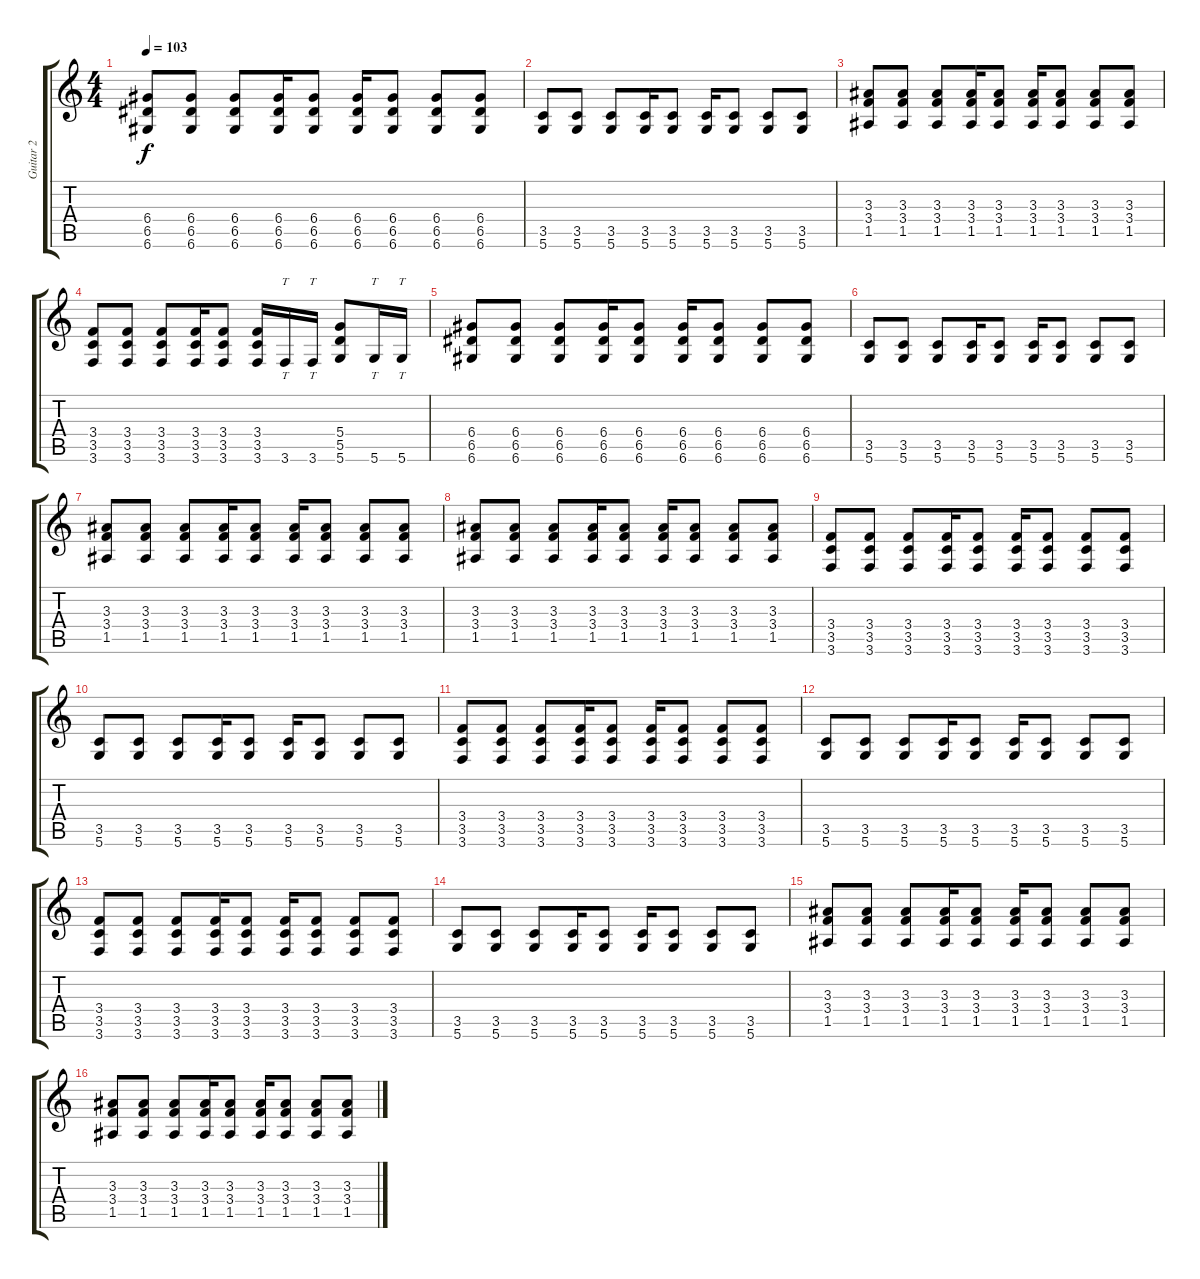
\track ("Guitar 2" "Guitar 2") {instrument distortionguitar}
\staff {score tabs}
\tuning (E4 B3 G3 D3 A2 D2) {hide}
\ts (4 4)
\tempo 103
\clef g2
\ks c
(6.4 6.5 6.6).8{dy f volume 13} (6.4 6.5 6.6).8 (6.4 6.5 6.6).8 (6.4 6.5 6.6).16 (6.4 6.5 6.6).8 (6.4 6.5 6.6).16 (6.4 6.5 6.6).8 (6.4 6.5 6.6).8 (6.4 6.5 6.6).8 |
(3.5 5.6).8 (3.5 5.6).8 (3.5 5.6).8 (3.5 5.6).16 (3.5 5.6).8 (3.5 5.6).16 (3.5 5.6).8 (3.5 5.6).8 (3.5 5.6).8 |
(3.3 3.4 1.5).8 (3.3 3.4 1.5).8 (3.3 3.4 1.5).8 (3.3 3.4 1.5).16 (3.3 3.4 1.5).8 (3.3 3.4 1.5).16 (3.3 3.4 1.5).8 (3.3 3.4 1.5).8 (3.3 3.4 1.5).8 |
(3.4 3.5 3.6).8 (3.4 3.5 3.6).8 (3.4 3.5 3.6).8 (3.4 3.5 3.6).16 (3.4 3.5 3.6).8 (3.4 3.5 3.6).16 3.6.16{tt} 3.6.16{tt} (5.4 5.5 5.6).8 5.6.16{tt} 5.6.16{tt} |
(6.4 6.5 6.6).8 (6.4 6.5 6.6).8 (6.4 6.5 6.6).8 (6.4 6.5 6.6).16 (6.4 6.5 6.6).8 (6.4 6.5 6.6).16 (6.4 6.5 6.6).8 (6.4 6.5 6.6).8 (6.4 6.5 6.6).8 |
(3.5 5.6).8 (3.5 5.6).8 (3.5 5.6).8 (3.5 5.6).16 (3.5 5.6).8 (3.5 5.6).16 (3.5 5.6).8 (3.5 5.6).8 (3.5 5.6).8 |
(3.3 3.4 1.5).8 (3.3 3.4 1.5).8 (3.3 3.4 1.5).8 (3.3 3.4 1.5).16 (3.3 3.4 1.5).8 (3.3 3.4 1.5).16 (3.3 3.4 1.5).8 (3.3 3.4 1.5).8 (3.3 3.4 1.5).8 |
(3.3 3.4 1.5).8 (3.3 3.4 1.5).8 (3.3 3.4 1.5).8 (3.3 3.4 1.5).16 (3.3 3.4 1.5).8 (3.3 3.4 1.5).16 (3.3 3.4 1.5).8 (3.3 3.4 1.5).8 (3.3 3.4 1.5).8 |
(3.4 3.5 3.6).8 (3.4 3.5 3.6).8 (3.4 3.5 3.6).8 (3.4 3.5 3.6).16 (3.4 3.5 3.6).8 (3.4 3.5 3.6).16 (3.4 3.5 3.6).8 (3.4 3.5 3.6).8 (3.4 3.5 3.6).8 |
(3.5 5.6).8 (3.5 5.6).8 (3.5 5.6).8 (3.5 5.6).16 (3.5 5.6).8 (3.5 5.6).16 (3.5 5.6).8 (3.5 5.6).8 (3.5 5.6).8 |
(3.4 3.5 3.6).8 (3.4 3.5 3.6).8 (3.4 3.5 3.6).8 (3.4 3.5 3.6).16 (3.4 3.5 3.6).8 (3.4 3.5 3.6).16 (3.4 3.5 3.6).8 (3.4 3.5 3.6).8 (3.4 3.5 3.6).8 |
(3.5 5.6).8 (3.5 5.6).8 (3.5 5.6).8 (3.5 5.6).16 (3.5 5.6).8 (3.5 5.6).16 (3.5 5.6).8 (3.5 5.6).8 (3.5 5.6).8 |
(3.4 3.5 3.6).8 (3.4 3.5 3.6).8 (3.4 3.5 3.6).8 (3.4 3.5 3.6).16 (3.4 3.5 3.6).8 (3.4 3.5 3.6).16 (3.4 3.5 3.6).8 (3.4 3.5 3.6).8 (3.4 3.5 3.6).8 |
(3.5 5.6).8 (3.5 5.6).8 (3.5 5.6).8 (3.5 5.6).16 (3.5 5.6).8 (3.5 5.6).16 (3.5 5.6).8 (3.5 5.6).8 (3.5 5.6).8 |
(3.3 3.4 1.5).8 (3.3 3.4 1.5).8 (3.3 3.4 1.5).8 (3.3 3.4 1.5).16 (3.3 3.4 1.5).8 (3.3 3.4 1.5).16 (3.3 3.4 1.5).8 (3.3 3.4 1.5).8 (3.3 3.4 1.5).8 |
(3.3 3.4 1.5).8 (3.3 3.4 1.5).8 (3.3 3.4 1.5).8 (3.3 3.4 1.5).16 (3.3 3.4 1.5).8 (3.3 3.4 1.5).16 (3.3 3.4 1.5).8 (3.3 3.4 1.5).8 (3.3 3.4 1.5).8
